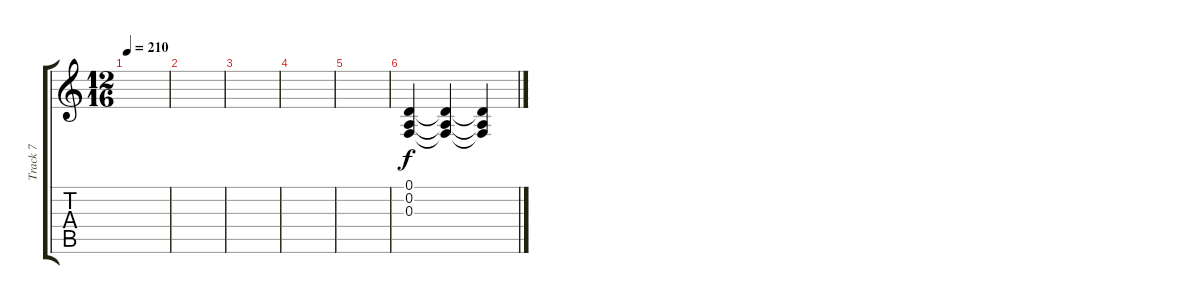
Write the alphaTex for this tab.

\track ("Track 7" "Track 7") {instrument voiceoohs}
\staff {score tabs}
\tuning (D4 A3 F3 C3 G2 C2) {hide}
\ts (12 16)
\tempo 210
\clef g2
\ks c
|
|
|
|
|
(0.1 0.2 0.3).4 (0.1{t} 0.2{t} 0.3{t}).4 (0.1{t} 0.2{t} 0.3{t}).4
